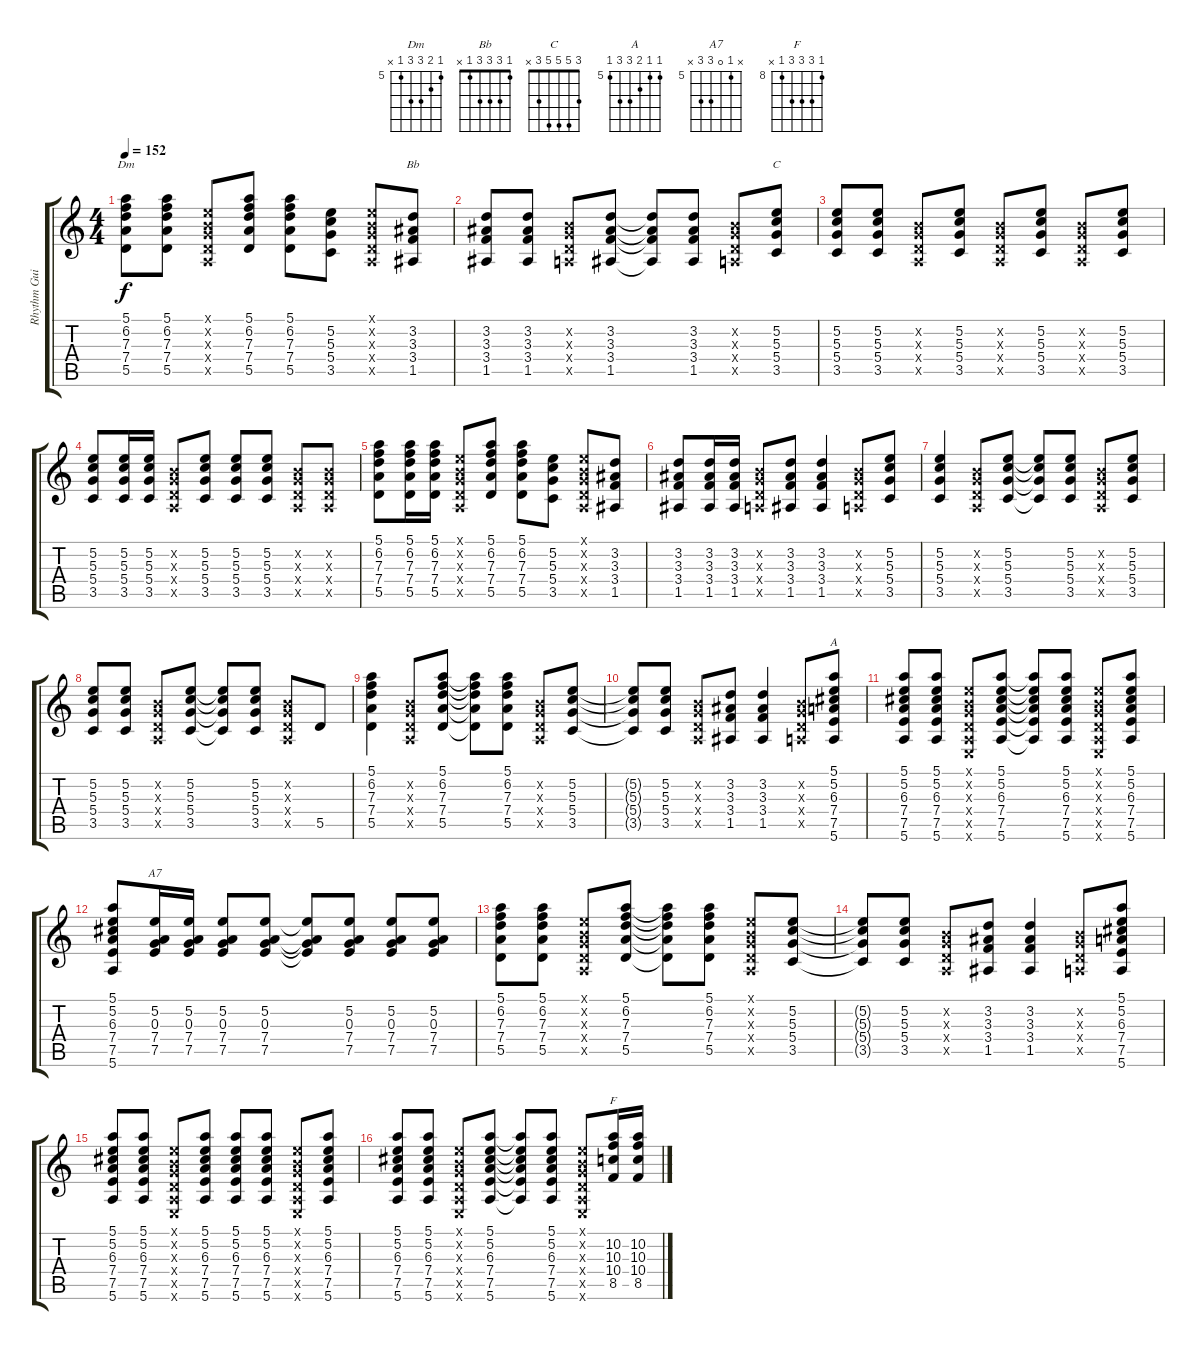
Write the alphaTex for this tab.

\track ("Rhythm Guitar" "Rhythm Gui") {instrument electricguitarjazz}
\staff {score tabs}
\tuning (E4 B3 G3 D3 A2 E2) {hide}
\chord ("Dm" 5 6 7 7 5 x) {firstfret 5}
\chord ("Bb" 1 3 3 3 1 x)
\chord ("C" 3 5 5 5 3 x)
\chord ("A" 5 5 6 7 7 5) {firstfret 5}
\chord ("A7" x 5 0 7 7 x) {firstfret 5}
\chord ("F" 8 10 10 10 8 x) {firstfret 8}
\ts (4 4)
\tempo 152
\clef g2
\ks c
(5.1 6.2 7.3 7.4 5.5).8{ch "Dm" dy f} (5.1 6.2 7.3 7.4 5.5).8 (0.1{x} 0.2{x} 0.3{x} 0.4{x} 0.5{x}).8 (5.1 6.2 7.3 7.4 5.5).8 (5.1 6.2 7.3 7.4 5.5).8 (5.2 5.3 5.4 3.5).8 (0.1{x} 0.2{x} 0.3{x} 0.4{x} 0.5{x}).8 (3.2 3.3 3.4 1.5).8{ch "Bb"} |
(3.2 3.3 3.4 1.5).8 (3.2 3.3 3.4 1.5).8 (0.2{x} 0.3{x} 0.4{x} 0.5{x}).8 (3.2 3.3 3.4 1.5).8 (3.2{t} 3.3{t} 3.4{t} 1.5{t}).8 (3.2 3.3 3.4 1.5).8 (0.2{x} 0.3{x} 0.4{x} 0.5{x}).8 (5.2 5.3 5.4 3.5).8{ch "C"} |
(5.2 5.3 5.4 3.5).8 (5.2 5.3 5.4 3.5).8 (0.2{x} 0.3{x} 0.4{x} 0.5{x}).8 (5.2 5.3 5.4 3.5).8 (0.2{x} 0.3{x} 0.4{x} 0.5{x}).8 (5.2 5.3 5.4 3.5).8 (0.2{x} 0.3{x} 0.4{x} 0.5{x}).8 (5.2 5.3 5.4 3.5).8 |
(5.2 5.3 5.4 3.5).8 (5.2 5.3 5.4 3.5).16 (5.2 5.3 5.4 3.5).16 (0.2{x} 0.3{x} 0.4{x} 0.5{x}).8 (5.2 5.3 5.4 3.5).8 (5.2 5.3 5.4 3.5).8 (5.2 5.3 5.4 3.5).8 (0.2{x} 0.3{x} 0.4{x} 0.5{x}).8 (0.2{x} 0.3{x} 0.4{x} 0.5{x}).8 |
(5.1 6.2 7.3 7.4 5.5).8 (5.1 6.2 7.3 7.4 5.5).16 (5.1 6.2 7.3 7.4 5.5).16 (0.1{x} 0.2{x} 0.3{x} 0.4{x} 0.5{x}).8 (5.1 6.2 7.3 7.4 5.5).8 (5.1 6.2 7.3 7.4 5.5).8 (5.2 5.3 5.4 3.5).8 (0.1{x} 0.2{x} 0.3{x} 0.4{x} 0.5{x}).8 (3.2 3.3 3.4 1.5).8 |
(3.2 3.3 3.4 1.5).8 (3.2 3.3 3.4 1.5).16 (3.2 3.3 3.4 1.5).16 (0.2{x} 0.3{x} 0.4{x} 0.5{x}).8 (3.2 3.3 3.4 1.5).8 (3.2 3.3 3.4 1.5).4 (0.2{x} 0.3{x} 0.4{x} 0.5{x}).8 (5.2 5.3 5.4 3.5).8 |
(5.2 5.3 5.4 3.5).4 (0.2{x} 0.3{x} 0.4{x} 0.5{x}).8 (5.2 5.3 5.4 3.5).8 (5.2{t} 5.3{t} 5.4{t} 3.5{t}).8 (5.2 5.3 5.4 3.5).8 (0.2{x} 0.3{x} 0.4{x} 0.5{x}).8 (5.2 5.3 5.4 3.5).8 |
(5.2 5.3 5.4 3.5).8 (5.2 5.3 5.4 3.5).8 (0.2{x} 0.3{x} 0.4{x} 0.5{x}).8 (5.2 5.3 5.4 3.5).8 (5.2{t} 5.3{t} 5.4{t} 3.5{t}).8 (5.2 5.3 5.4 3.5).8 (0.2{x} 0.3{x} 0.4{x} 0.5{x}).8 5.5.8 |
(5.1 6.2 7.3 7.4 5.5).4 (0.2{x} 0.3{x} 0.4{x} 0.5{x}).8 (5.1 6.2 7.3 7.4 5.5).8 (5.1{t} 6.2{t} 7.3{t} 7.4{t} 5.5{t}).8 (5.1 6.2 7.3 7.4 5.5).8 (0.2{x} 0.3{x} 0.4{x} 0.5{x}).8 (5.2 5.3 5.4 3.5).8 |
(5.2{t} 5.3{t} 5.4{t} 3.5{t}).8 (5.2 5.3 5.4 3.5).8 (0.2{x} 0.3{x} 0.4{x} 0.5{x}).8 (3.2 3.3 3.4 1.5).8 (3.2 3.3 3.4 1.5).4 (0.2{x} 0.3{x} 0.4{x} 0.5{x}).8 (5.1 5.2 6.3 7.4 7.5 5.6).8{ch "A"} |
(5.1 5.2 6.3 7.4 7.5 5.6).8 (5.1 5.2 6.3 7.4 7.5 5.6).8 (0.1{x} 0.2{x} 0.3{x} 0.4{x} 0.5{x} 0.6{x}).8 (5.1 5.2 6.3 7.4 7.5 5.6).8 (5.1{t} 5.2{t} 6.3{t} 7.4{t} 7.5{t} 5.6{t}).8 (5.1 5.2 6.3 7.4 7.5 5.6).8 (0.1{x} 0.2{x} 0.3{x} 0.4{x} 0.5{x} 0.6{x}).8 (5.1 5.2 6.3 7.4 7.5 5.6).8 |
(5.1 5.2 6.3 7.4 7.5 5.6).8 (5.2 0.3 7.4 7.5).16{ch "A7"} (5.2 0.3 7.4 7.5).16 (5.2 0.3 7.4 7.5).8 (5.2 0.3 7.4 7.5).8 (5.2{t} 0.3{t} 7.4{t} 7.5{t}).8 (5.2 0.3 7.4 7.5).8 (5.2 0.3 7.4 7.5).8 (5.2 0.3 7.4 7.5).8 |
(5.1 6.2 7.3 7.4 5.5).8 (5.1 6.2 7.3 7.4 5.5).8 (0.1{x} 0.2{x} 0.3{x} 0.4{x} 0.5{x}).8 (5.1 6.2 7.3 7.4 5.5).8 (5.1{t} 6.2{t} 7.3{t} 7.4{t} 5.5{t}).8 (5.1 6.2 7.3 7.4 5.5).8 (0.1{x} 0.2{x} 0.3{x} 0.4{x} 0.5{x}).8 (5.2 5.3 5.4 3.5).8 |
(5.2{t} 5.3{t} 5.4{t} 3.5{t}).8 (5.2 5.3 5.4 3.5).8 (0.2{x} 0.3{x} 0.4{x} 0.5{x}).8 (3.2 3.3 3.4 1.5).8 (3.2 3.3 3.4 1.5).4 (0.2{x} 0.3{x} 0.4{x} 0.5{x}).8 (5.1 5.2 6.3 7.4 7.5 5.6).8 |
(5.1 5.2 6.3 7.4 7.5 5.6).8 (5.1 5.2 6.3 7.4 7.5 5.6).8 (0.1{x} 0.2{x} 0.3{x} 0.4{x} 0.5{x} 0.6{x}).8 (5.1 5.2 6.3 7.4 7.5 5.6).8 (5.1 5.2 6.3 7.4 7.5 5.6).8 (5.1 5.2 6.3 7.4 7.5 5.6).8 (0.1{x} 0.2{x} 0.3{x} 0.4{x} 0.5{x} 0.6{x}).8 (5.1 5.2 6.3 7.4 7.5 5.6).8 |
(5.1 5.2 6.3 7.4 7.5 5.6).8 (5.1 5.2 6.3 7.4 7.5 5.6).8 (0.1{x} 0.2{x} 0.3{x} 0.4{x} 0.5{x} 0.6{x}).8 (5.1 5.2 6.3 7.4 7.5 5.6).8 (5.1{t} 5.2{t} 6.3{t} 7.4{t} 7.5{t} 5.6{t}).8 (5.1 5.2 6.3 7.4 7.5 5.6).8 (0.1{x} 0.2{x} 0.3{x} 0.4{x} 0.5{x} 0.6{x}).8 (10.2 10.3 10.4 8.5).16{ch "F"} (10.2 10.3 10.4 8.5).16
